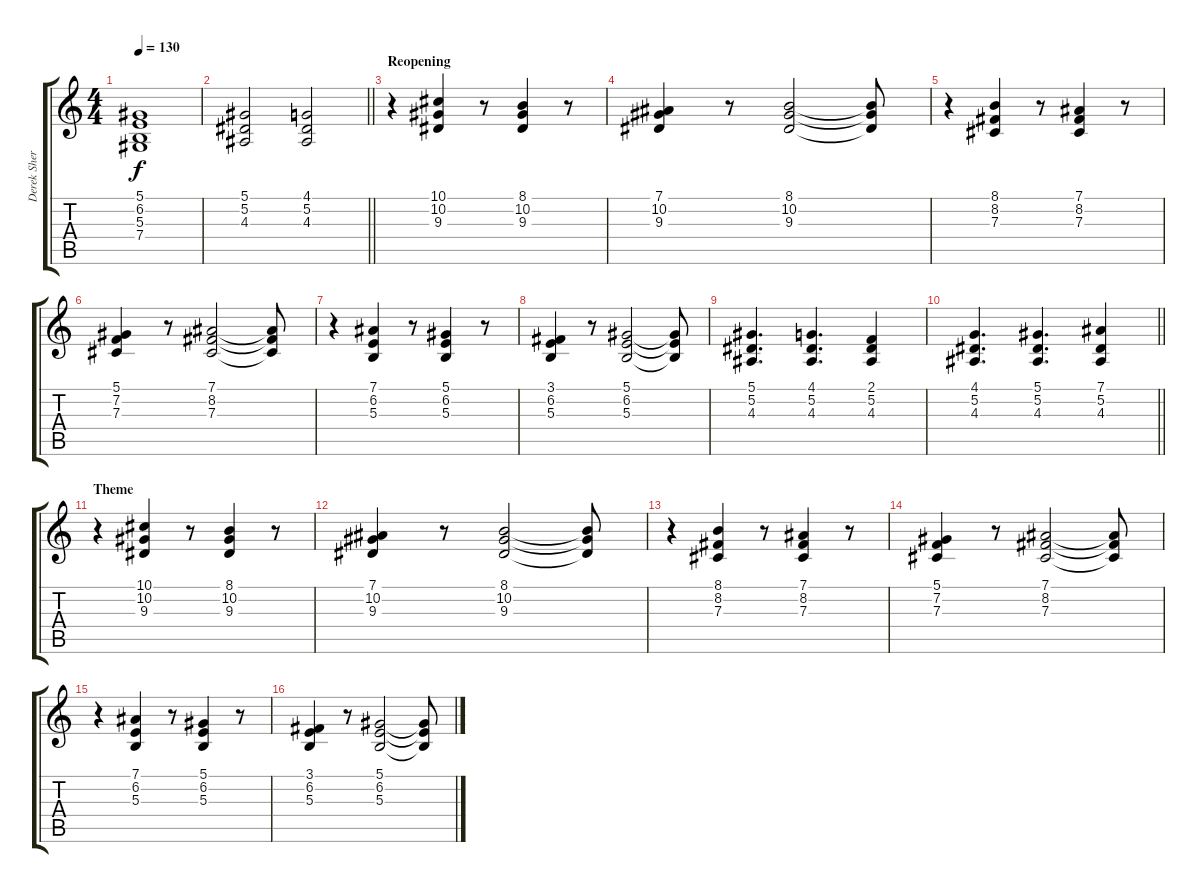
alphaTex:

\track ("Derek Sherinian" "Derek Sher") {instrument choiraahs}
\staff {score tabs}
\tuning (Eb4 Bb3 Gb3 Db3 Ab2 Eb2) {hide}
\ts (4 4)
\tempo 130
\clef g2
\ks c
(5.1 6.2 5.3 7.4).1{dy f} |
\barLineRight lightlight
(5.1 5.2 4.3).2 (4.1 5.2 4.3).2 |
\section ("" "Reopening")
r.4 (10.1 10.2 9.3).4 r.8 (8.1 10.2 9.3).4 r.8 |
(7.1 10.2 9.3).4 r.8 (8.1 10.2 9.3).2 (8.1{t} 10.2{t} 9.3{t}).8 |
r.4 (8.1 8.2 7.3).4 r.8 (7.1 8.2 7.3).4 r.8 |
(5.1 7.2 7.3).4 r.8 (7.1 8.2 7.3).2 (7.1{t} 8.2{t} 7.3{t}).8 |
r.4 (7.1 6.2 5.3).4 r.8 (5.1 6.2 5.3).4 r.8 |
(3.1 6.2 5.3).4 r.8 (5.1 6.2 5.3).2 (5.1{t} 6.2{t} 5.3{t}).8 |
(5.1 5.2 4.3).4{d} (4.1 5.2 4.3).4{d} (2.1 5.2 4.3).4 |
\barLineRight lightlight
(4.1 5.2 4.3).4{d} (5.1 5.2 4.3).4{d} (7.1 5.2 4.3).4 |
\section ("" "Theme")
r.4 (10.1 10.2 9.3).4 r.8 (8.1 10.2 9.3).4 r.8 |
(7.1 10.2 9.3).4 r.8 (8.1 10.2 9.3).2 (8.1{t} 10.2{t} 9.3{t}).8 |
r.4 (8.1 8.2 7.3).4 r.8 (7.1 8.2 7.3).4 r.8 |
(5.1 7.2 7.3).4 r.8 (7.1 8.2 7.3).2 (7.1{t} 8.2{t} 7.3{t}).8 |
r.4 (7.1 6.2 5.3).4 r.8 (5.1 6.2 5.3).4 r.8 |
(3.1 6.2 5.3).4 r.8 (5.1 6.2 5.3).2 (5.1{t} 6.2{t} 5.3{t}).8
